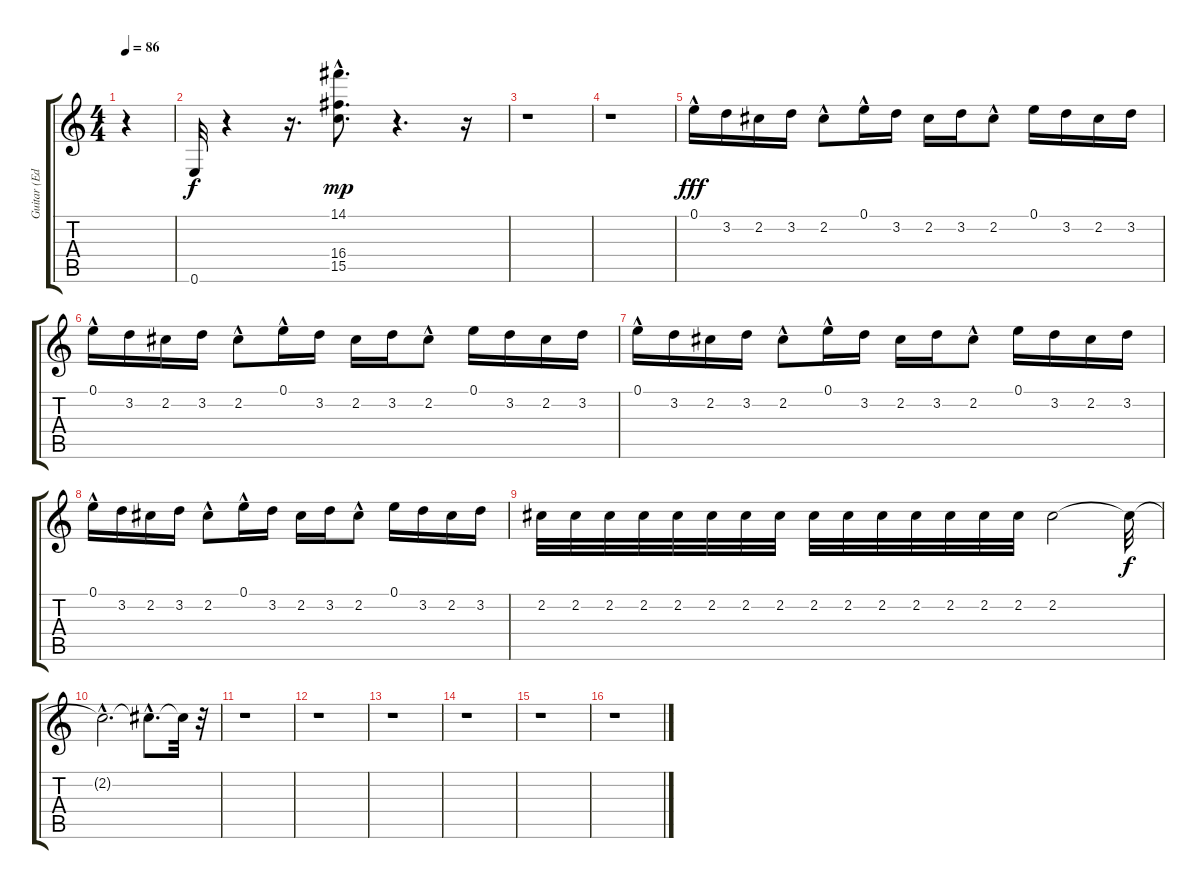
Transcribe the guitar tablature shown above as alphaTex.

\track ("Guitar (Ed)" "Guitar (Ed") {instrument electricguitarclean}
\staff {score tabs}
\tuning (E4 B3 G3 D3 A2 E2) {hide}
\ts (4 4)
\tempo 86
\clef g2
\ks c
r.4{dy f instrument electricguitarclean} |
0.6.32{volume 16 balance 3 instrument overdrivenguitar} r.4 r.16{d} (14.1{hac} 16.4{hac} 15.5{hac}).8{d dy mp} r.4{d} r.16 |
r.1 |
r.1 |
0.1{hac}.16{dy fff volume 10 balance 11 instrument glockenspiel} 3.2.16 2.2.16 3.2.16 2.2{hac}.8 0.1{hac}.16 3.2.16 2.2.16 3.2.16 2.2{hac}.8 0.1.16 3.2.16 2.2.16 3.2.16 |
0.1{hac}.16 3.2.16 2.2.16 3.2.16 2.2{hac}.8 0.1{hac}.16 3.2.16 2.2.16 3.2.16 2.2{hac}.8 0.1.16 3.2.16 2.2.16 3.2.16 |
0.1{hac}.16 3.2.16 2.2.16 3.2.16 2.2{hac}.8 0.1{hac}.16 3.2.16 2.2.16 3.2.16 2.2{hac}.8 0.1.16 3.2.16 2.2.16 3.2.16 |
0.1{hac}.16 3.2.16 2.2.16 3.2.16 2.2{hac}.8 0.1{hac}.16 3.2.16 2.2.16 3.2.16 2.2{hac}.8 0.1.16 3.2.16 2.2.16 3.2.16 |
2.2.32 2.2.32 2.2.32 2.2.32 2.2.32 2.2.32 2.2.32 2.2.32 2.2.32 2.2.32{volume 2} 2.2.32 2.2.32 2.2.32 2.2.32 2.2.32 2.2.2 2.2{t}.32{dy f} |
2.2{hac t}.2{d} 2.2{hac t}.8{d} 2.2{t}.32 r.32 |
r.1 |
r.1 |
r.1 |
r.1 |
r.1 |
r.1
